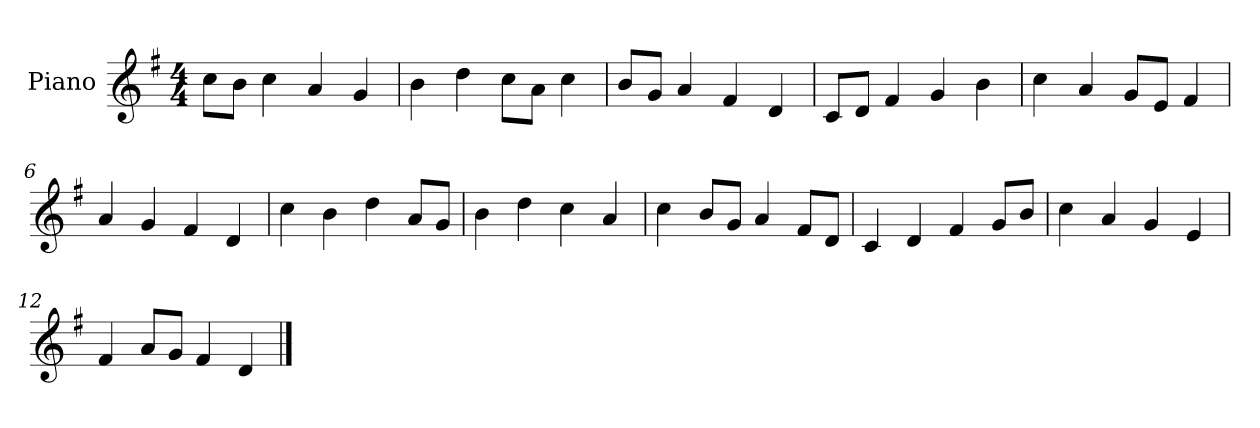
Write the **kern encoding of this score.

**kern
*part1
*staff1
*I"Piano
*I'P-no
*clefG2
*k[f#]
*M4/4
*MM90
=1
8cc\L
8b\J
4cc\
4a/
4g/
=2
4b\
4dd\
8cc\L
8a\J
4cc\
=3
8b/L
8g/J
4a/
4f#/
4d/
=4
8c/L
8d/J
4f#/
4g/
4b\
=5
4cc\
4a/
8g/L
8e/J
4f#/
=6
4a/
4g/
4f#/
4d/
=7
4cc\
4b\
4dd\
8a/L
8g/J
!!LO:LB:g=z
=8
4b\
4dd\
4cc\
4a/
=9
4cc\
8b/L
8g/J
4a/
8f#/L
8d/J
=10
4c/
4d/
4f#/
8g/L
8b/J
=11
4cc\
4a/
4g/
4e/
=12
4f#/
8a/L
8g/J
4f#/
4d/
==
*-
